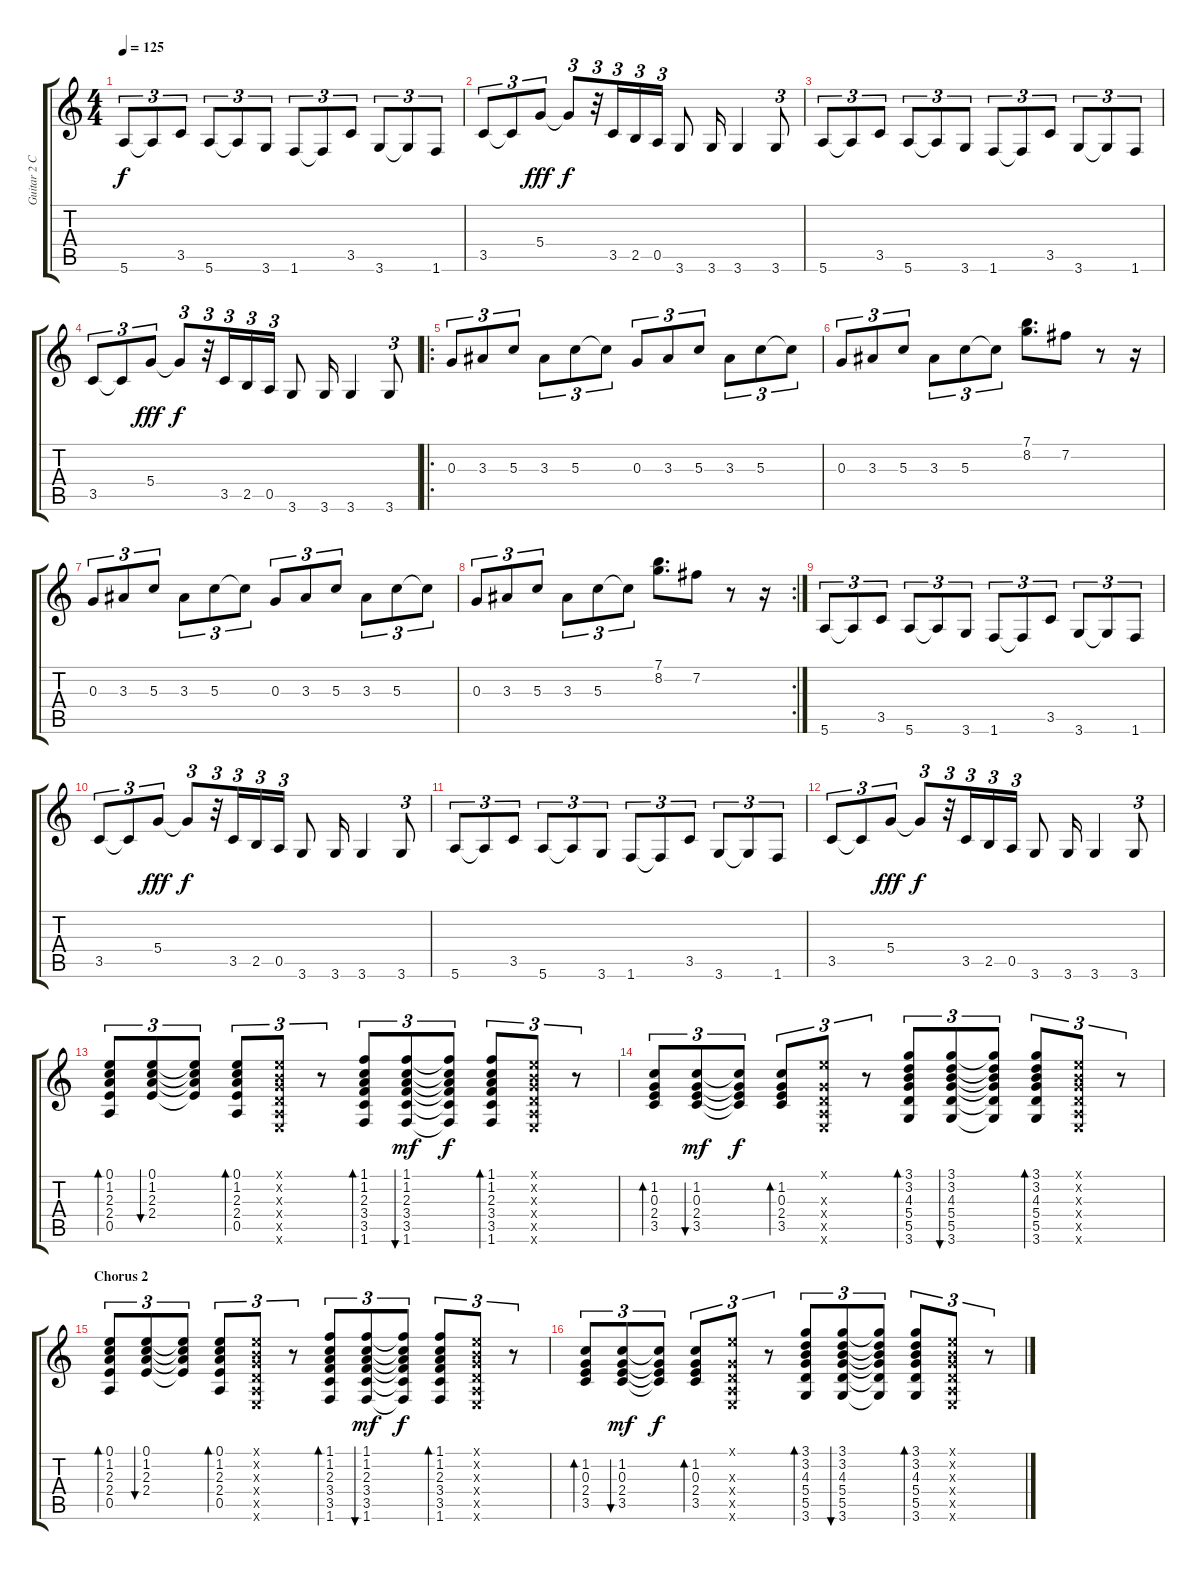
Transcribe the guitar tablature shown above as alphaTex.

\track ("Guitar 2 Clean + Small reverb" "Guitar 2 C") {instrument electricguitarclean}
\staff {score tabs}
\tuning (E4 B3 G3 D3 A2 E2) {hide}
\ts (4 4)
\tempo 125
\clef g2
\ks c
5.6.8{tu (3 2) dy f} 5.6{t}.8{tu (3 2)} 3.5.8{tu (3 2)} 5.6.8{tu (3 2)} 5.6{t}.8{tu (3 2)} 3.6.8{tu (3 2)} 1.6.8{tu (3 2)} 1.6{t}.8{tu (3 2)} 3.5.8{tu (3 2)} 3.6.8{tu (3 2)} 3.6{t}.8{tu (3 2)} 1.6.8{tu (3 2)} |
3.5.8{tu (3 2)} 3.5{t}.8{tu (3 2)} 5.4.8{tu (3 2) dy fff} 5.4{t}.8{tu (3 2) dy f} r.32{tu (3 2)} 3.5.16{tu (3 2)} 2.5.16{tu (3 2)} 0.5.16{tu (3 2)} 3.6.8 3.6.16 3.6.4 3.6.8{tu (3 2)} |
5.6.8{tu (3 2)} 5.6{t}.8{tu (3 2)} 3.5.8{tu (3 2)} 5.6.8{tu (3 2)} 5.6{t}.8{tu (3 2)} 3.6.8{tu (3 2)} 1.6.8{tu (3 2)} 1.6{t}.8{tu (3 2)} 3.5.8{tu (3 2)} 3.6.8{tu (3 2)} 3.6{t}.8{tu (3 2)} 1.6.8{tu (3 2)} |
3.5.8{tu (3 2)} 3.5{t}.8{tu (3 2)} 5.4.8{tu (3 2) dy fff} 5.4{t}.8{tu (3 2) dy f} r.32{tu (3 2)} 3.5.16{tu (3 2)} 2.5.16{tu (3 2)} 0.5.16{tu (3 2)} 3.6.8 3.6.16 3.6.4 3.6.8{tu (3 2)} |
\ro
0.3.8{tu (3 2)} 3.3.8{tu (3 2)} 5.3.8{tu (3 2)} 3.3.8{tu (3 2)} 5.3.8{tu (3 2)} 5.3{t}.8{tu (3 2)} 0.3.8{tu (3 2)} 3.3.8{tu (3 2)} 5.3.8{tu (3 2)} 3.3.8{tu (3 2)} 5.3.8{tu (3 2)} 5.3{t}.8{tu (3 2)} |
0.3.8{tu (3 2)} 3.3.8{tu (3 2)} 5.3.8{tu (3 2)} 3.3.8{tu (3 2)} 5.3.8{tu (3 2)} 5.3{t}.8{tu (3 2)} (7.1 8.2).8{d} 7.2.8 r.8 r.16 |
0.3.8{tu (3 2)} 3.3.8{tu (3 2)} 5.3.8{tu (3 2)} 3.3.8{tu (3 2)} 5.3.8{tu (3 2)} 5.3{t}.8{tu (3 2)} 0.3.8{tu (3 2)} 3.3.8{tu (3 2)} 5.3.8{tu (3 2)} 3.3.8{tu (3 2)} 5.3.8{tu (3 2)} 5.3{t}.8{tu (3 2)} |
\rc 2
0.3.8{tu (3 2)} 3.3.8{tu (3 2)} 5.3.8{tu (3 2)} 3.3.8{tu (3 2)} 5.3.8{tu (3 2)} 5.3{t}.8{tu (3 2)} (7.1 8.2).8{d} 7.2.8 r.8 r.16 |
5.6.8{tu (3 2)} 5.6{t}.8{tu (3 2)} 3.5.8{tu (3 2)} 5.6.8{tu (3 2)} 5.6{t}.8{tu (3 2)} 3.6.8{tu (3 2)} 1.6.8{tu (3 2)} 1.6{t}.8{tu (3 2)} 3.5.8{tu (3 2)} 3.6.8{tu (3 2)} 3.6{t}.8{tu (3 2)} 1.6.8{tu (3 2)} |
3.5.8{tu (3 2)} 3.5{t}.8{tu (3 2)} 5.4.8{tu (3 2) dy fff} 5.4{t}.8{tu (3 2) dy f} r.32{tu (3 2)} 3.5.16{tu (3 2)} 2.5.16{tu (3 2)} 0.5.16{tu (3 2)} 3.6.8 3.6.16 3.6.4 3.6.8{tu (3 2)} |
5.6.8{tu (3 2)} 5.6{t}.8{tu (3 2)} 3.5.8{tu (3 2)} 5.6.8{tu (3 2)} 5.6{t}.8{tu (3 2)} 3.6.8{tu (3 2)} 1.6.8{tu (3 2)} 1.6{t}.8{tu (3 2)} 3.5.8{tu (3 2)} 3.6.8{tu (3 2)} 3.6{t}.8{tu (3 2)} 1.6.8{tu (3 2)} |
3.5.8{tu (3 2)} 3.5{t}.8{tu (3 2)} 5.4.8{tu (3 2) dy fff} 5.4{t}.8{tu (3 2) dy f} r.32{tu (3 2)} 3.5.16{tu (3 2)} 2.5.16{tu (3 2)} 0.5.16{tu (3 2)} 3.6.8 3.6.16 3.6.4 3.6.8{tu (3 2)} |
(0.1 1.2 2.3 2.4 0.5).8{tu (3 2) bd 30} (0.1 1.2 2.3 2.4).8{tu (3 2) bu 30} (0.1{t} 1.2{t} 2.3{t} 2.4{t}).8{tu (3 2)} (0.1 1.2 2.3 2.4 0.5).8{tu (3 2) bd 30} (0.1{x} 0.2{x} 0.3{x} 0.4{x} 0.5{x} 0.6{x}).8{tu (3 2)} r.8{tu (3 2)} (1.1 1.2 2.3 3.4 3.5 1.6).8{tu (3 2) bd 30} (1.1 1.2 2.3 3.4 3.5 1.6).8{tu (3 2) bu 30 dy mf} (1.1{t} 1.2{t} 2.3{t} 3.4{t} 3.5{t} 1.6{t}).8{tu (3 2) dy f} (1.1 1.2 2.3 3.4 3.5 1.6).8{tu (3 2) bd 30} (0.1{x} 0.2{x} 0.3{x} 0.4{x} 0.5{x} 0.6{x}).8{tu (3 2)} r.8{tu (3 2)} |
(1.2 0.3 2.4 3.5).8{tu (3 2) bd 30} (1.2 0.3 2.4 3.5).8{tu (3 2) bu 30 dy mf} (1.2{t} 0.3{t} 2.4{t} 3.5{t}).8{tu (3 2) dy f} (1.2 0.3 2.4 3.5).8{tu (3 2) bd 30} (0.1{x} 0.3{x} 0.4{x} 0.5{x} 0.6{x}).8{tu (3 2)} r.8{tu (3 2)} (3.1 3.2 4.3 5.4 5.5 3.6).8{tu (3 2) bd 30} (3.1 3.2 4.3 5.4 5.5 3.6).8{tu (3 2) bu 30} (3.1{t} 3.2{t} 4.3{t} 5.4{t} 5.5{t} 3.6{t}).8{tu (3 2)} (3.1 3.2 4.3 5.4 5.5 3.6).8{tu (3 2) bd 30} (0.1{x} 0.2{x} 0.3{x} 0.4{x} 0.5{x} 0.6{x}).8{tu (3 2)} r.8{tu (3 2)} |
\section ("" "Chorus 2")
(0.1 1.2 2.3 2.4 0.5).8{tu (3 2) bd 30} (0.1 1.2 2.3 2.4).8{tu (3 2) bu 30} (0.1{t} 1.2{t} 2.3{t} 2.4{t}).8{tu (3 2)} (0.1 1.2 2.3 2.4 0.5).8{tu (3 2) bd 30} (0.1{x} 0.2{x} 0.3{x} 0.4{x} 0.5{x} 0.6{x}).8{tu (3 2)} r.8{tu (3 2)} (1.1 1.2 2.3 3.4 3.5 1.6).8{tu (3 2) bd 30} (1.1 1.2 2.3 3.4 3.5 1.6).8{tu (3 2) bu 30 dy mf} (1.1{t} 1.2{t} 2.3{t} 3.4{t} 3.5{t} 1.6{t}).8{tu (3 2) dy f} (1.1 1.2 2.3 3.4 3.5 1.6).8{tu (3 2) bd 30} (0.1{x} 0.2{x} 0.3{x} 0.4{x} 0.5{x} 0.6{x}).8{tu (3 2)} r.8{tu (3 2)} |
(1.2 0.3 2.4 3.5).8{tu (3 2) bd 30} (1.2 0.3 2.4 3.5).8{tu (3 2) bu 30 dy mf} (1.2{t} 0.3{t} 2.4{t} 3.5{t}).8{tu (3 2) dy f} (1.2 0.3 2.4 3.5).8{tu (3 2) bd 30} (0.1{x} 0.3{x} 0.4{x} 0.5{x} 0.6{x}).8{tu (3 2)} r.8{tu (3 2)} (3.1 3.2 4.3 5.4 5.5 3.6).8{tu (3 2) bd 30} (3.1 3.2 4.3 5.4 5.5 3.6).8{tu (3 2) bu 30} (3.1{t} 3.2{t} 4.3{t} 5.4{t} 5.5{t} 3.6{t}).8{tu (3 2)} (3.1 3.2 4.3 5.4 5.5 3.6).8{tu (3 2) bd 30} (0.1{x} 0.2{x} 0.3{x} 0.4{x} 0.5{x} 0.6{x}).8{tu (3 2)} r.8{tu (3 2)}
